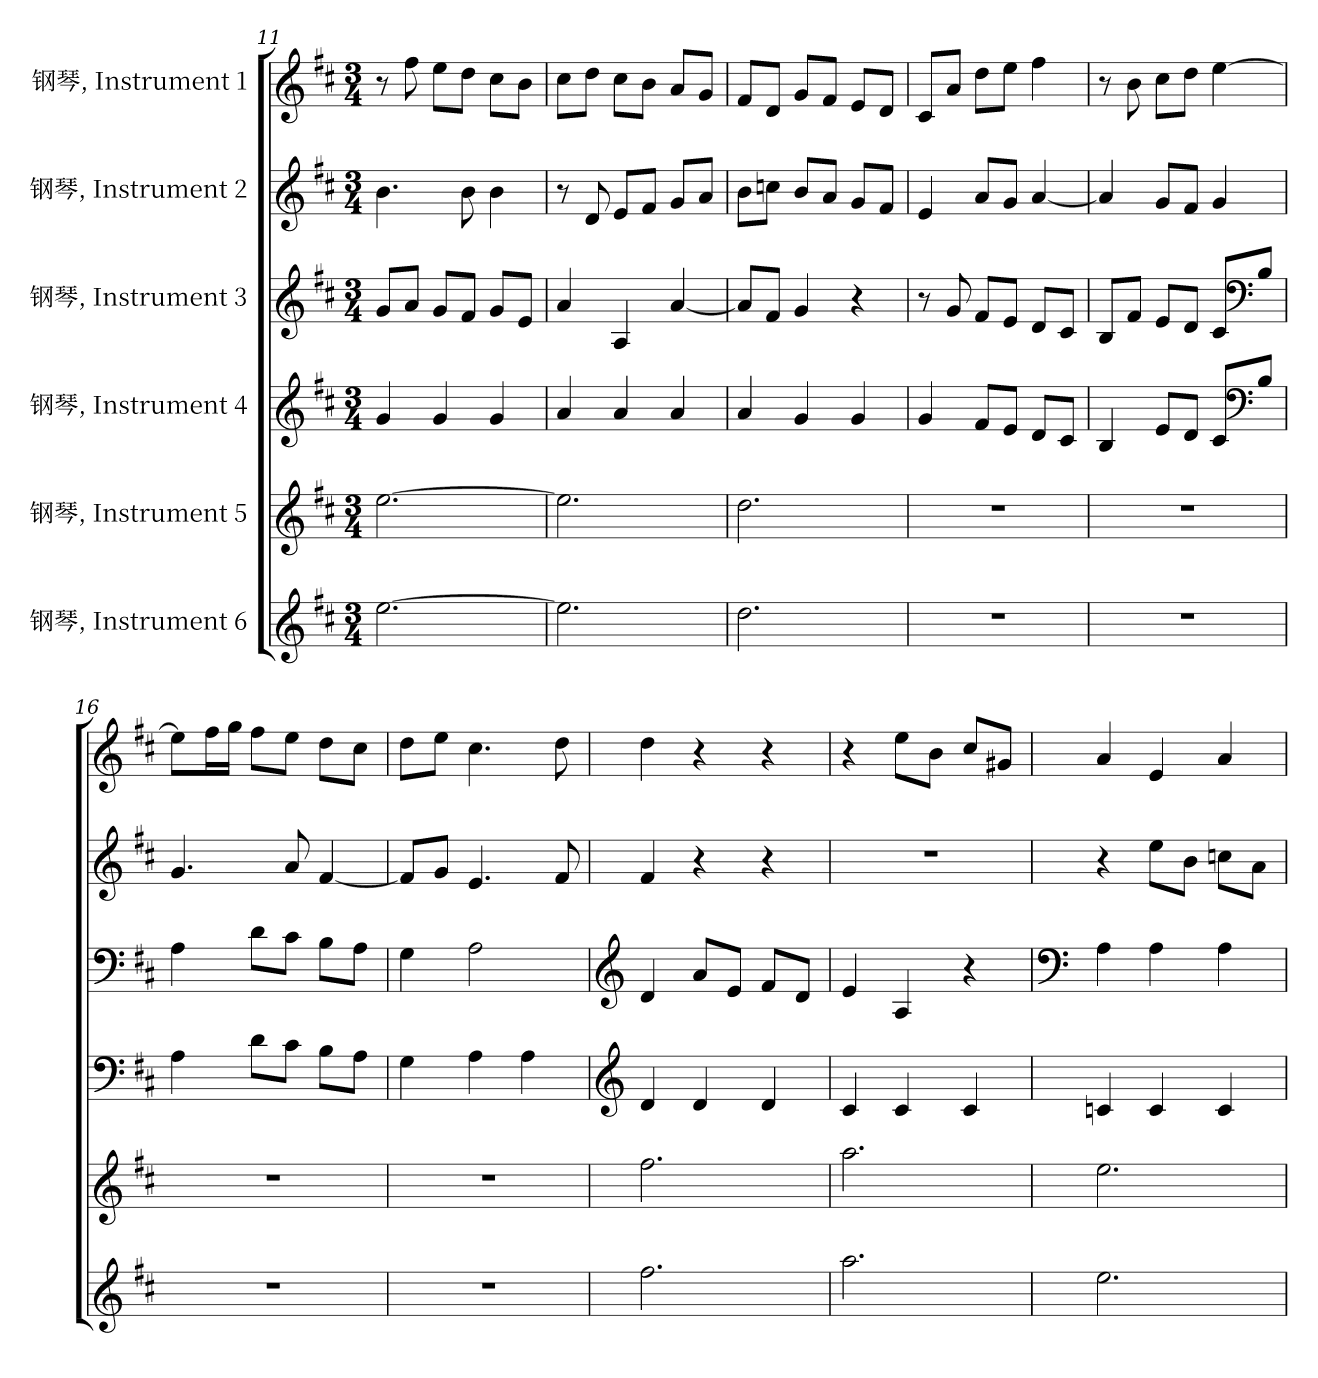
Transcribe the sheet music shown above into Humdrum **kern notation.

**kern	**kern	**kern	**kern	**kern	**kern
*part6	*part5	*part4	*part3	*part2	*part1
*staff6	*staff5	*staff4	*staff3	*staff2	*staff1
*I"钢琴, Instrument 6	*I"钢琴, Instrument 5	*I"钢琴, Instrument 4	*I"钢琴, Instrument 3	*I"钢琴, Instrument 2	*I"钢琴, Instrument 1
*clefG2	*clefG2	*clefG2	*clefG2	*clefG2	*clefG2
*k[f#c#]	*k[f#c#]	*k[f#c#]	*k[f#c#]	*k[f#c#]	*k[f#c#]
*M3/4	*M3/4	*M3/4	*M3/4	*M3/4	*M3/4
=11	=11	=11	=11	=11	=11
[2.ee\	[2.ee\	4g/	8g/L	4.b\	8r
.	.	.	8a/J	.	8ff#\
.	.	4g/	8g/L	.	8ee\L
.	.	.	8f#/J	8b\	8dd\J
.	.	4g/	8g/L	4b\	8cc#\L
.	.	.	8e/J	.	8b\J
=12	=12	=12	=12	=12	=12
2.ee\]	2.ee\]	4a/	4a/	8r	8cc#\L
.	.	.	.	8d/	8dd\J
.	.	4a/	4A/	8e/L	8cc#\L
.	.	.	.	8f#/J	8b\J
.	.	4a/	[4a/	8g/L	8a/L
.	.	.	.	8a/J	8g/J
=13	=13	=13	=13	=13	=13
2.dd\	2.dd\	4a/	8a/L]	8b\L	8f#/L
.	.	.	8f#/J	8ccn\J	8d/J
.	.	4g/	4g/	8b/L	8g/L
.	.	.	.	8a/J	8f#/J
.	.	4g/	4r	8g/L	8e/L
.	.	.	.	8f#/J	8d/J
=14	=14	=14	=14	=14	=14
2.r	2.r	4g/	8r	4e/	8c#/L
.	.	.	8g/	.	8a/J
.	.	8f#/L	8f#/L	8a/L	8dd\L
.	.	8e/J	8e/J	8g/J	8ee\J
.	.	8d/L	8d/L	[4a/	4ff#\
.	.	8c#/J	8c#/J	.	.
!!LO:LB:g=z
=15	=15	=15	=15	=15	=15
2.r	2.r	4B/	8B/L	4a/]	8r
.	.	.	8f#/J	.	8b\
.	.	8e/L	8e/L	8g/L	8cc#\L
.	.	8d/J	8d/J	8f#/J	8dd\J
.	.	8c#/L	8c#/L	4g/	[4ee\
*	*	*clefF4	*clefF4	*	*
.	.	8B/J	8B/J	.	.
=16	=16	=16	=16	=16	=16
2.r	2.r	4A\	4A\	4.g/	8ee\L]
.	.	.	.	.	16ff#\L
.	.	.	.	.	16gg\JJ
.	.	8d\L	8d\L	.	8ff#\L
.	.	8c#\J	8c#\J	8a/	8ee\J
.	.	8B\L	8B\L	[4f#/	8dd\L
.	.	8A\J	8A\J	.	8cc#\J
=17	=17	=17	=17	=17	=17
2.r	2.r	4G\	4G\	8f#/L]	8dd\L
.	.	.	.	8g/J	8ee\J
.	.	4A\	2A\	4.e/	4.cc#\
.	.	4A\	.	.	.
.	.	.	.	8f#/	8dd\
=18	=18	=18	=18	=18	=18
*	*	*clefG2	*clefG2	*	*
2.ff#\	2.ff#\	4d/	4d/	4f#/	4dd\
.	.	4d/	8a/L	4r	4r
.	.	.	8e/J	.	.
.	.	4d/	8f#/L	4r	4r
.	.	.	8d/J	.	.
=19	=19	=19	=19	=19	=19
2.aa\	2.aa\	4c#/	4e/	2.r	4r
.	.	4c#/	4A/	.	8ee\L
.	.	.	.	.	8b\J
.	.	4c#/	4r	.	8cc#/L
.	.	.	.	.	8g#X/J
!!LO:PB:g=z
=20	=20	=20	=20	=20	=20
*	*	*	*clefF4	*	*
2.ee\	2.ee\	4cn/	4A\	4r	4a/
.	.	4c/	4A\	8ee\L	4e/
.	.	.	.	8b\J	.
.	.	4c/	4A\	8ccn\L	4a/
.	.	.	.	8a\J	.
=	=	=	=	=	=
*-	*-	*-	*-	*-	*-
